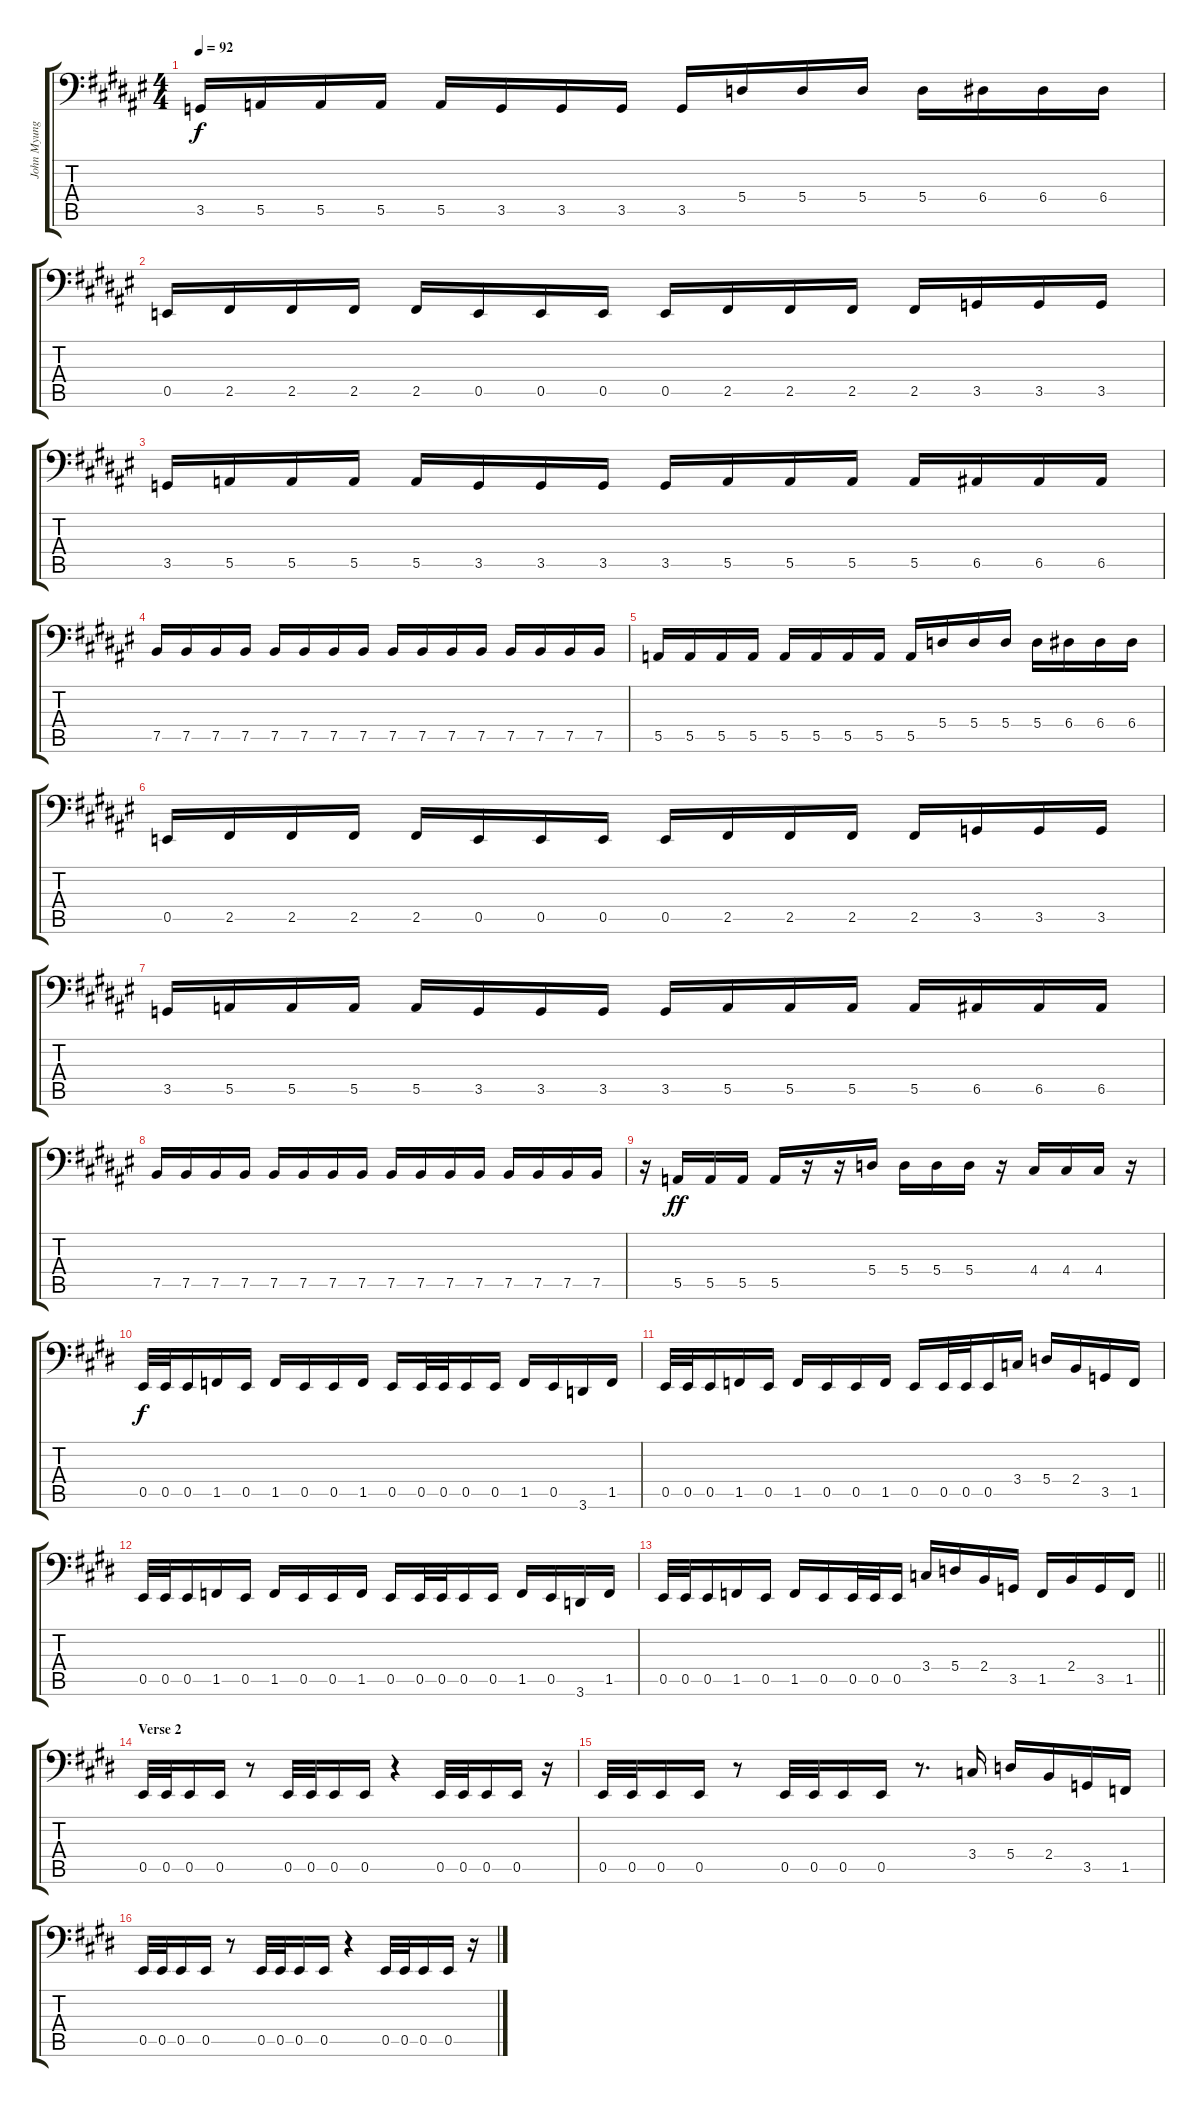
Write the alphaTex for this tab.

\track ("John Myung" "John Myung") {instrument slapbass1}
\staff {score tabs}
\tuning (C3 G2 D2 A1 E1 B0) {hide}
\ts (4 4)
\tempo 92
\clef f4
\ks f#
3.5.16{dy f} 5.5.16 5.5.16 5.5.16 5.5.16 3.5.16 3.5.16 3.5.16 3.5.16 5.4.16 5.4.16 5.4.16 5.4.16 6.4.16 6.4.16 6.4.16 |
0.5.16 2.5.16 2.5.16 2.5.16 2.5.16 0.5.16 0.5.16 0.5.16 0.5.16 2.5.16 2.5.16 2.5.16 2.5.16 3.5.16 3.5.16 3.5.16 |
3.5.16 5.5.16 5.5.16 5.5.16 5.5.16 3.5.16 3.5.16 3.5.16 3.5.16 5.5.16 5.5.16 5.5.16 5.5.16 6.5.16 6.5.16 6.5.16 |
7.5.16 7.5.16 7.5.16 7.5.16 7.5.16 7.5.16 7.5.16 7.5.16 7.5.16 7.5.16 7.5.16 7.5.16 7.5.16 7.5.16 7.5.16 7.5.16 |
5.5.16 5.5.16 5.5.16 5.5.16 5.5.16 5.5.16 5.5.16 5.5.16 5.5.16 5.4.16 5.4.16 5.4.16 5.4.16 6.4.16 6.4.16 6.4.16 |
0.5.16 2.5.16 2.5.16 2.5.16 2.5.16 0.5.16 0.5.16 0.5.16 0.5.16 2.5.16 2.5.16 2.5.16 2.5.16 3.5.16 3.5.16 3.5.16 |
3.5.16 5.5.16 5.5.16 5.5.16 5.5.16 3.5.16 3.5.16 3.5.16 3.5.16 5.5.16 5.5.16 5.5.16 5.5.16 6.5.16 6.5.16 6.5.16 |
7.5.16 7.5.16 7.5.16 7.5.16 7.5.16 7.5.16 7.5.16 7.5.16 7.5.16 7.5.16 7.5.16 7.5.16 7.5.16 7.5.16 7.5.16 7.5.16 |
r.16 5.5.16{dy ff} 5.5.16 5.5.16 5.5.16 r.16 r.16 5.4.16 5.4.16 5.4.16 5.4.16 r.16 4.4.16 4.4.16 4.4.16 r.16 |
\ks e
0.5.32{dy f} 0.5.32 0.5.16 1.5.16 0.5.16 1.5.16 0.5.16 0.5.16 1.5.16 0.5.16 0.5.32 0.5.32 0.5.16 0.5.16 1.5.16 0.5.16 3.6.16 1.5.16 |
0.5.32 0.5.32 0.5.16 1.5.16 0.5.16 1.5.16 0.5.16 0.5.16 1.5.16 0.5.16 0.5.32 0.5.32 0.5.16 3.4.16 5.4.16 2.4.16 3.5.16 1.5.16 |
0.5.32 0.5.32 0.5.16 1.5.16 0.5.16 1.5.16 0.5.16 0.5.16 1.5.16 0.5.16 0.5.32 0.5.32 0.5.16 0.5.16 1.5.16 0.5.16 3.6.16 1.5.16 |
\barLineRight lightlight
0.5.32 0.5.32 0.5.16 1.5.16 0.5.16 1.5.16 0.5.16 0.5.32 0.5.32 0.5.16 3.4.16 5.4.16 2.4.16 3.5.16 1.5.16 2.4.16 3.5.16 1.5.16 |
\section ("" "Verse 2")
0.5.32 0.5.32 0.5.16 0.5.16 r.8 0.5.32 0.5.32 0.5.16 0.5.16 r.4 0.5.32 0.5.32 0.5.16 0.5.16 r.16 |
0.5.32 0.5.32 0.5.16 0.5.16 r.8 0.5.32 0.5.32 0.5.16 0.5.16 r.8{d} 3.4.16 5.4.16 2.4.16 3.5.16 1.5.16 |
0.5.32 0.5.32 0.5.16 0.5.16 r.8 0.5.32 0.5.32 0.5.16 0.5.16 r.4 0.5.32 0.5.32 0.5.16 0.5.16 r.16
